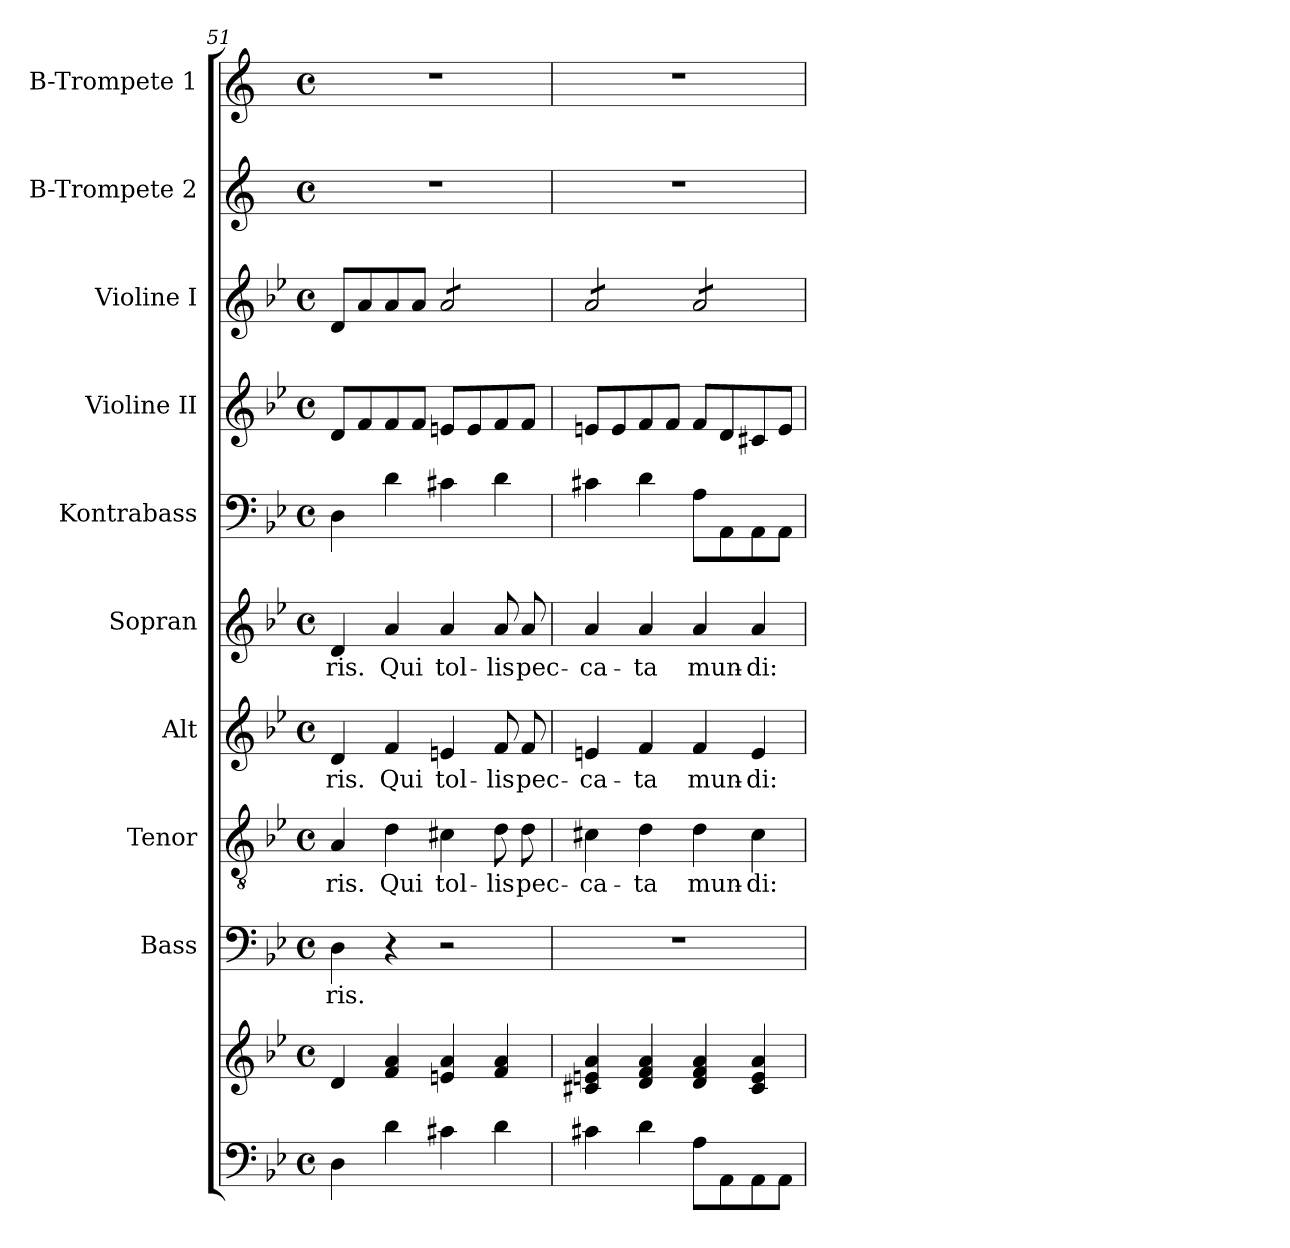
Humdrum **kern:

**kern	**kern	**kern	**text	**kern	**text	**kern	**text	**kern	**text	**kern	**kern	**kern	**kern	**kern
*part10	*part10	*part9	*part9	*part8	*part8	*part7	*part7	*part6	*part6	*part5	*part4	*part3	*part2	*part1
*staff11	*staff10	*staff9	*staff9	*staff8	*staff8	*staff7	*staff7	*staff6	*staff6	*staff5	*staff4	*staff3	*staff2	*staff1
*	*	*I"Bass	*	*I"Tenor	*	*I"Alt	*	*I"Sopran	*	*I"Kontrabass	*I"Violine II	*I"Violine I	*I"B-Trompete 2	*I"B-Trompete 1
*	*	*I'B.	*	*I'T.	*	*I'A.	*	*I'S.	*	*I'Kb.	*I'Vl. II	*I'Vl. I	*I'B Trp. 2	*I'B Trp. 1
!!LO:PB:g=z
*clefF4	*clefG2	*clefF4	*	*clefGv2	*	*clefG2	*	*clefG2	*	*clefF4	*clefG2	*clefG2	*clefG2	*clefG2
*	*	*	*	*	*	*	*	*	*	*ITrd7c12	*	*	*ITrd1c2	*ITrd1c2
*k[b-e-]	*k[b-e-]	*k[b-e-]	*	*k[b-e-]	*	*k[b-e-]	*	*k[b-e-]	*	*k[b-e-]	*k[b-e-]	*k[b-e-]	*k[b-e-]	*k[b-e-]
*B-:	*B-:	*B-:	*	*B-:	*	*B-:	*	*B-:	*	*B-:	*B-:	*B-:	*B-:	*B-:
*M4/4	*M4/4	*M4/4	*	*M4/4	*	*M4/4	*	*M4/4	*	*M4/4	*M4/4	*M4/4	*M4/4	*M4/4
*met(c)	*met(c)	*met(c)	*	*met(c)	*	*met(c)	*	*met(c)	*	*met(c)	*met(c)	*met(c)	*met(c)	*met(c)
=51	=51	=51	=51	=51	=51	=51	=51	=51	=51	=51	=51	=51	=51	=51
!	!	!	!LO:LY:b	!	!LO:LY:b	!	!LO:LY:b	!	!LO:LY:b	!	!	!	!	!
4D\	4d/	4D\	-ris.	4A/	-ris.	4d/	-ris.	4d/	-ris.	4DD\	8d/L	8d/L	1r	1r
.	.	.	.	.	.	.	.	.	.	.	8f/	8a/	.	.
!	!	!	!	!	!LO:LY:b	!	!LO:LY:b	!	!LO:LY:b	!	!	!	!	!
4d\	4f/ 4a/	4r	.	4d\	Qui	4f/	Qui	4a/	Qui	4D\	8f/	8a/	.	.
.	.	.	.	.	.	.	.	.	.	.	8f/J	8a/J	.	.
!	!	!	!	!	!LO:LY:b	!	!LO:LY:b	!	!LO:LY:b	!	!	!	!	!
*	*	*	*	*	*	*	*	*	*	*	*	*tremolo	*	*
4c#X\	4en/ 4a/	2r	.	4c#X\	tol-	4en/	tol-	4a/	tol-	4C#X\	8en/L	8a/L	.	.
.	.	.	.	.	.	.	.	.	.	.	8e/	8a/	.	.
!	!	!	!	!	!LO:LY:b	!	!LO:LY:b	!	!LO:LY:b	!	!	!	!	!
4d\	4f/ 4a/	.	.	8d\	-lis	8f/	-lis	8a/	-lis	4D\	8f/	8a/	.	.
!	!	!	!	!	!LO:LY:b	!	!LO:LY:b	!	!LO:LY:b	!	!	!	!	!
.	.	.	.	8d\	pec-	8f/	pec-	8a/	pec-	.	8f/J	8a/J	.	.
=52	=52	=52	=52	=52	=52	=52	=52	=52	=52	=52	=52	=52	=52	=52
!	!	!	!	!	!LO:LY:b	!	!LO:LY:b	!	!LO:LY:b	!	!	!	!	!
4c#X\	4c#X/ 4en/ 4a/	1r	.	4c#X\	-ca-	4en/	-ca-	4a/	-ca-	4C#X\	8en/L	8a/L	1r	1r
.	.	.	.	.	.	.	.	.	.	.	8e/	8a/	.	.
!	!	!	!	!	!LO:LY:b	!	!LO:LY:b	!	!LO:LY:b	!	!	!	!	!
4d\	4d/ 4f/ 4a/	.	.	4d\	-ta	4f/	-ta	4a/	-ta	4D\	8f/	8a/	.	.
.	.	.	.	.	.	.	.	.	.	.	8f/J	8a/J	.	.
!	!	!	!	!	!LO:LY:b	!	!LO:LY:b	!	!LO:LY:b	!	!	!	!	!
8A\L	4d/ 4f/ 4a/	.	.	4d\	mun-	4f/	mun-	4a/	mun-	8AA\L	8f/L	8a/L	.	.
8AA\	.	.	.	.	.	.	.	.	.	8AAA\	8d/	8a/	.	.
!	!	!	!	!	!LO:LY:b	!	!LO:LY:b	!	!LO:LY:b	!	!	!	!	!
8AA\	4c#/ 4e/ 4a/	.	.	4c#\	-di:	4e/	-di:	4a/	-di:	8AAA\	8c#X/	8a/	.	.
8AA\J	.	.	.	.	.	.	.	.	.	8AAA\J	8e/J	8a/J	.	.
*	*	*	*	*	*	*	*	*	*	*	*	*Xtremolo	*	*
=	=	=	=	=	=	=	=	=	=	=	=	=	=	=
*-	*-	*-	*-	*-	*-	*-	*-	*-	*-	*-	*-	*-	*-	*-
